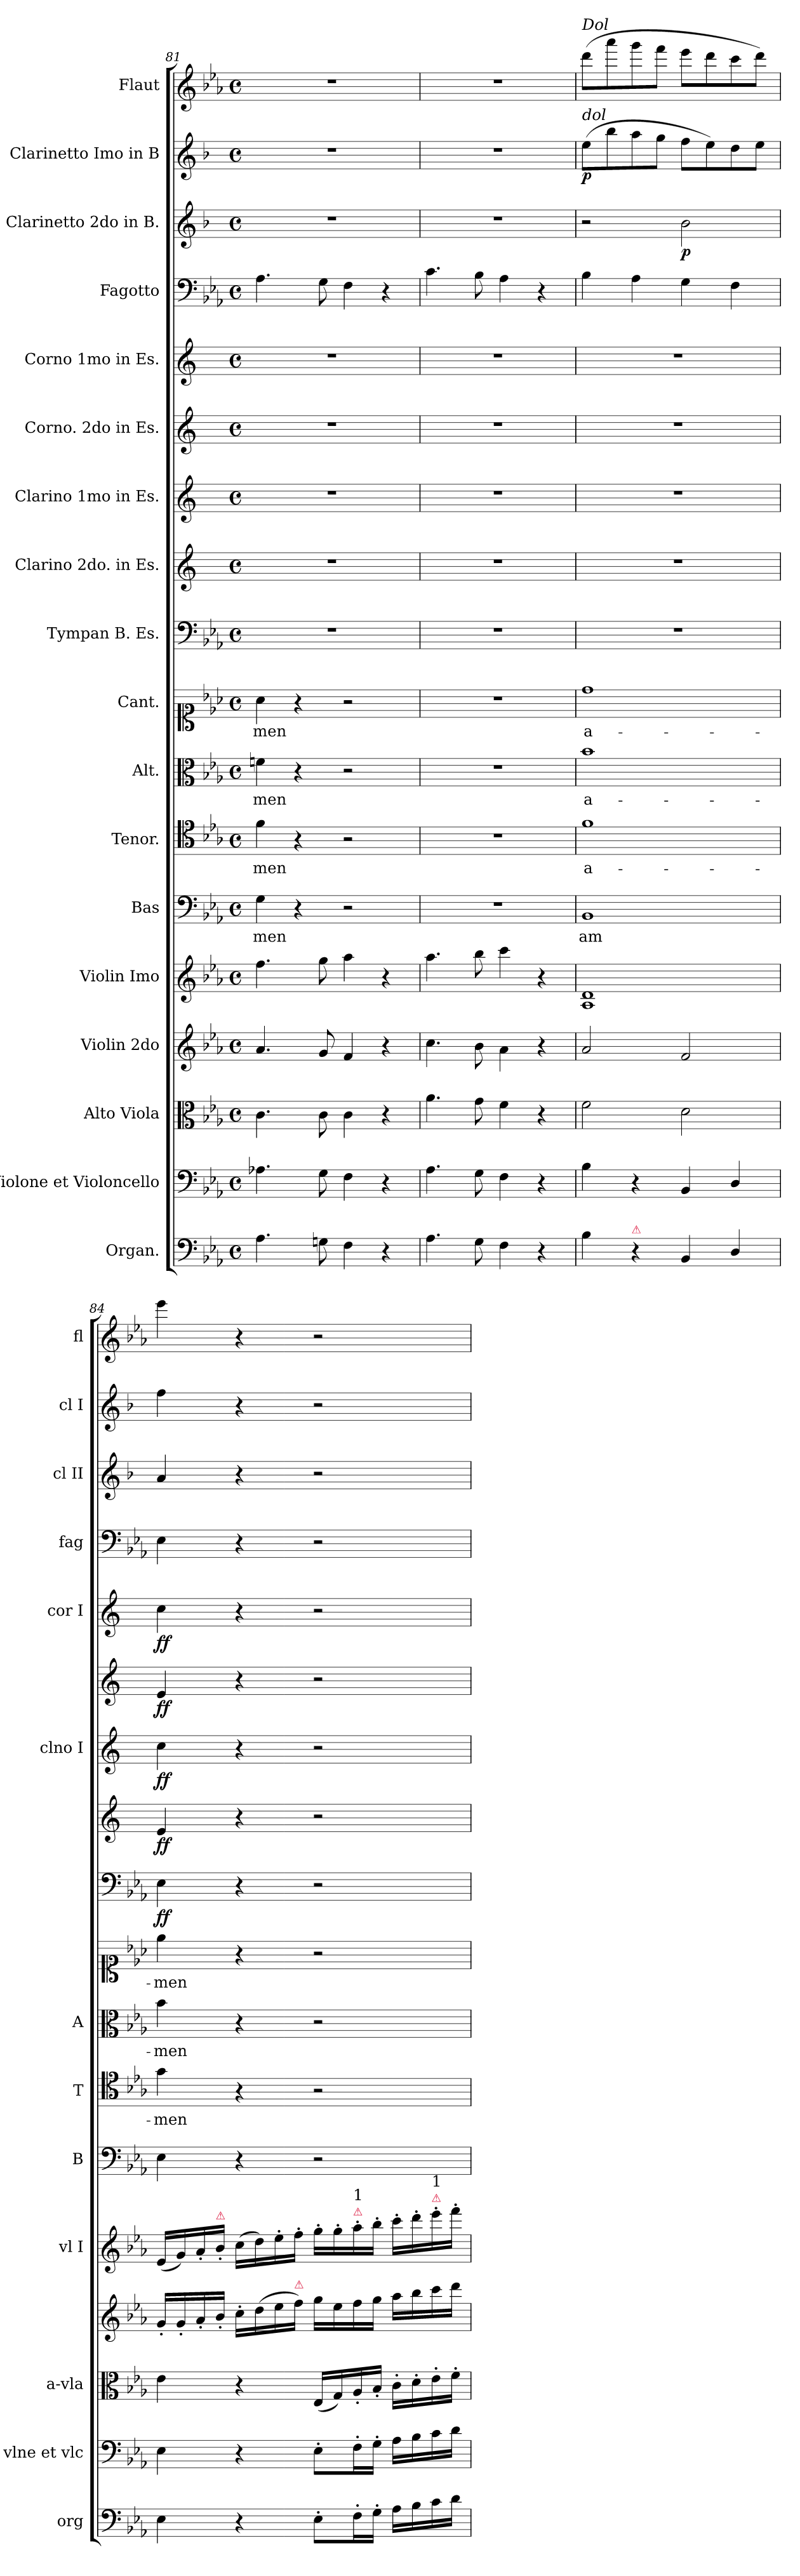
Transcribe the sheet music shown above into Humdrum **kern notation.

**kern	**kern	**kern	**kern	**kern	**kern	**text	**kern	**text	**kern	**text	**kern	**text	**kern	**dynam	**kern	**dynam	**kern	**dynam	**kern	**dynam	**kern	**dynam	**kern	**kern	**dynam	**kern	**dynam	**kern
*part18	*part17	*part16	*part15	*part14	*part13	*part13	*part12	*part12	*part11	*part11	*part10	*part10	*part9	*part9	*part8	*part8	*part7	*part7	*part6	*part6	*part5	*part5	*part4	*part3	*part3	*part2	*part2	*part1
*staff18	*staff17	*staff16	*staff15	*staff14	*staff13	*staff13	*staff12	*staff12	*staff11	*staff11	*staff10	*staff10	*staff9	*staff9	*staff8	*staff8	*staff7	*staff7	*staff6	*staff6	*staff5	*staff5	*staff4	*staff3	*staff3	*staff2	*staff2	*staff1
*I"Organ.	*I"Violone et Violoncello	*I"Alto Viola	*I"Violin 2do	*I"Violin Imo	*I"Bas	*	*I"Tenor.	*	*I"Alt.	*	*I"Cant.	*	*I"Tympan B. Es.	*	*I"Clarino 2do. in Es.	*	*I"Clarino 1mo in Es.	*	*I"Corno. 2do in Es.	*	*I"Corno 1mo in Es.	*	*I"Fagotto	*I"Clarinetto 2do in B.	*	*I"Clarinetto Imo in B	*	*I"Flaut
*I'org	*I'vlne et vlc	*I'a-vla	*	*I'vl I	*I'B	*	*I'T	*	*I'A	*	*	*	*	*	*	*	*I'clno I	*	*	*	*I'cor I	*	*I'fag	*I'cl II	*	*I'cl I	*	*I'fl
*clefF4	*clefF4	*clefC3	*clefG2	*clefG2	*clefF4	*	*clefC4	*	*clefC3	*	*clefC1	*	*clefF4	*	*clefG2	*	*clefG2	*	*clefG2	*	*clefG2	*	*clefF4	*clefG2	*	*clefG2	*	*clefG2
*	*	*	*	*	*	*	*	*	*	*	*	*	*	*	*ITrd-2c-3	*	*ITrd-2c-3	*	*ITrd5c9	*	*ITrd5c9	*	*	*ITrd1c2	*	*ITrd1c2	*	*
*k[b-e-a-]	*k[b-e-a-]	*k[b-e-a-]	*k[b-e-a-]	*k[b-e-a-]	*k[b-e-a-]	*	*k[b-e-a-]	*	*k[b-e-a-]	*	*k[b-e-a-]	*	*k[b-e-a-]	*	*k[b-e-a-]	*	*k[b-e-a-]	*	*k[b-e-a-]	*	*k[b-e-a-]	*	*k[b-e-a-]	*k[b-e-a-]	*	*k[b-e-a-]	*	*k[b-e-a-]
*E-:	*E-:	*E-:	*E-:	*E-:	*E-:	*	*E-:	*	*E-:	*	*E-:	*	*E-:	*	*E-:	*	*E-:	*	*E-:	*	*E-:	*	*E-:	*E-:	*	*E-:	*	*E-:
*M4/4	*M4/4	*M4/4	*M4/4	*M4/4	*M4/4	*	*M4/4	*	*M4/4	*	*M4/4	*	*M4/4	*	*M4/4	*	*M4/4	*	*M4/4	*	*M4/4	*	*M4/4	*M4/4	*	*M4/4	*	*M4/4
*met(c)	*met(c)	*met(c)	*met(c)	*met(c)	*met(c)	*	*met(c)	*	*met(c)	*	*met(c)	*	*met(c)	*	*met(c)	*	*met(c)	*	*met(c)	*	*met(c)	*	*met(c)	*met(c)	*	*met(c)	*	*met(c)
=81	=81	=81	=81	=81	=81	=81	=81	=81	=81	=81	=81	=81	=81	=81	=81	=81	=81	=81	=81	=81	=81	=81	=81	=81	=81	=81	=81	=81
4.A-\	4.A-X\	4.c\	4.a-/	4.ff\	4G\	-men	4f\	-men	4fn\	-men	4a-\	-men	1r	.	1r	.	1r	.	1r	.	1r	.	4.A-\	1r	.	1r	.	1r
.	.	.	.	.	4r	.	4r	.	4r	.	4r	.	.	.	.	.	.	.	.	.	.	.	.	.	.	.	.	.
8Gn\	8G\	8c\	8g/	8gg\	.	.	.	.	.	.	.	.	.	.	.	.	.	.	.	.	.	.	8G\	.	.	.	.	.
4F\	4F\	4c\	4f/	4aa-\	2r	.	2r	.	2r	.	2r	.	.	.	.	.	.	.	.	.	.	.	4F\	.	.	.	.	.
4r	4r	4r	4r	4r	.	.	.	.	.	.	.	.	.	.	.	.	.	.	.	.	.	.	4r	.	.	.	.	.
=82	=82	=82	=82	=82	=82	=82	=82	=82	=82	=82	=82	=82	=82	=82	=82	=82	=82	=82	=82	=82	=82	=82	=82	=82	=82	=82	=82	=82
4.A-\	4.A-\	4.a-\	4.cc\	4.aa-\	1r	.	1r	.	1r	.	1r	.	1r	.	1r	.	1r	.	1r	.	1r	.	4.c\	1r	.	1r	.	1r
8G\	8G\	8g\	8b-\	8bb-\	.	.	.	.	.	.	.	.	.	.	.	.	.	.	.	.	.	.	8B-\	.	.	.	.	.
4F\	4F\	4f\	4a-\	4ccc\	.	.	.	.	.	.	.	.	.	.	.	.	.	.	.	.	.	.	4A-\	.	.	.	.	.
4r	4r	4r	4r	4r	.	.	.	.	.	.	.	.	.	.	.	.	.	.	.	.	.	.	4r	.	.	.	.	.
=83	=83	=83	=83	=83	=83	=83	=83	=83	=83	=83	=83	=83	=83	=83	=83	=83	=83	=83	=83	=83	=83	=83	=83	=83	=83	=83	=83	=83
!	!	!	!	!	!	!	!	!	!	!	!	!	!	!	!	!	!	!	!	!	!	!	!	!	!	!	!	!LO:TX:a:i:t=Dol
!	!	!	!	!	!	!	!	!	!	!	!	!	!	!	!	!	!	!	!	!	!	!	!	!	!	!LO:TX:a:i:t=dol	!	!
4B-\	4B-\	2f\	2a-/	1A- 1d	1BB-	am	1f	a-	1b-	a-	1dd	a-	1r	.	1r	.	1r	.	1r	.	1r	.	4B-\	2r	.	(8dd\L	p	(8ddd\L
.	.	.	.	.	.	.	.	.	.	.	.	.	.	.	.	.	.	.	.	.	.	.	.	.	.	8aa-\	.	8aaa-\
!LO:TX:a:color=crimson:t=⚠	!	!	!	!	!	!	!	!	!	!	!	!	!	!	!	!	!	!	!	!	!	!	!	!	!	!	!	!
4r	4r	.	.	.	.	.	.	.	.	.	.	.	.	.	.	.	.	.	.	.	.	.	4A-\	.	.	8gg\	.	8ggg\
.	.	.	.	.	.	.	.	.	.	.	.	.	.	.	.	.	.	.	.	.	.	.	.	.	.	8ff\J	.	8fff\J
4BB-/	4BB-/	2d\	2f/	.	.	.	.	.	.	.	.	.	.	.	.	.	.	.	.	.	.	.	4G\	2a-\	p	8ee-\L	.	8eee-\L
.	.	.	.	.	.	.	.	.	.	.	.	.	.	.	.	.	.	.	.	.	.	.	.	.	.	8dd\)	.	8ddd\
4D/	4D/	.	.	.	.	.	.	.	.	.	.	.	.	.	.	.	.	.	.	.	.	.	4F\	.	.	8cc\	.	8ccc\
.	.	.	.	.	.	.	.	.	.	.	.	.	.	.	.	.	.	.	.	.	.	.	.	.	.	8dd\J	.	8ddd\J)
=84	=84	=84	=84	=84	=84	=84	=84	=84	=84	=84	=84	=84	=84	=84	=84	=84	=84	=84	=84	=84	=84	=84	=84	=84	=84	=84	=84	=84
4E-\	4E-\	4e-\	16g'/LL	(16e-/LL	4E-\	.	4g\	-men	4b-\	-men	4ee-\	-men	4E-\	ff	4g/	ff	4ee-\	ff	4G/	ff	4e-	ff	4E-\	4g/	.	4ee-\	.	4eee-\
.	.	.	16g'/	16g/)	.	.	.	.	.	.	.	.	.	.	.	.	.	.	.	.	.	.	.	.	.	.	.	.
.	.	.	16a-'/	16a-'/	.	.	.	.	.	.	.	.	.	.	.	.	.	.	.	.	.	.	.	.	.	.	.	.
!	!	!	!	!LO:TX:a:color=crimson:t=⚠	!	!	!	!	!	!	!	!	!	!	!	!	!	!	!	!	!	!	!	!	!	!	!	!
.	.	.	16b-'/JJ	16b-'/JJ	.	.	.	.	.	.	.	.	.	.	.	.	.	.	.	.	.	.	.	.	.	.	.	.
4r	4r	4r	16cc'\LL	(16cc\LL	4r	.	4r	.	4r	.	4r	.	4r	.	4r	.	4r	.	4r	.	4r	.	4r	4r	.	4r	.	4r
.	.	.	(16dd\	16dd\)	.	.	.	.	.	.	.	.	.	.	.	.	.	.	.	.	.	.	.	.	.	.	.	.
.	.	.	16ee-\	16ee-'\	.	.	.	.	.	.	.	.	.	.	.	.	.	.	.	.	.	.	.	.	.	.	.	.
!	!	!	!LO:TX:a:color=crimson:t=⚠	!	!	!	!	!	!	!	!	!	!	!	!	!	!	!	!	!	!	!	!	!	!	!	!	!
.	.	.	16ff\JJ)	16ff'\JJ	.	.	.	.	.	.	.	.	.	.	.	.	.	.	.	.	.	.	.	.	.	.	.	.
8E-'\L	8E-'\L	(16E-/LL	16gg\LL	16gg'\LL	2r	.	2r	.	2r	.	2r	.	2r	.	2r	.	2r	.	2r	.	2r	.	2r	2r	.	2r	.	2r
.	.	16G/)	16ee-\	16gg'\	.	.	.	.	.	.	.	.	.	.	.	.	.	.	.	.	.	.	.	.	.	.	.	.
!	!	!	!	!LO:TX:a:color=crimson:t=⚠	!	!	!	!	!	!	!	!	!	!	!	!	!	!	!	!	!	!	!	!	!	!	!	!
!	!	!	!	!LO:TX:a:t=1	!	!	!	!	!	!	!	!	!	!	!	!	!	!	!	!	!	!	!	!	!	!	!	!
16F'\L	16F'\L	16A-'/	16ff\	16aa-'\	.	.	.	.	.	.	.	.	.	.	.	.	.	.	.	.	.	.	.	.	.	.	.	.
16G'\JJ	16G'\JJ	16B-'/JJ	16gg\JJ	16bb-'\JJ	.	.	.	.	.	.	.	.	.	.	.	.	.	.	.	.	.	.	.	.	.	.	.	.
16A-\LL	16A-\LL	16c'\LL	16aa-\LL	16ccc'\LL	.	.	.	.	.	.	.	.	.	.	.	.	.	.	.	.	.	.	.	.	.	.	.	.
16B-\	16B-\	16d'\	16bb-\	16ddd'\	.	.	.	.	.	.	.	.	.	.	.	.	.	.	.	.	.	.	.	.	.	.	.	.
!	!	!	!	!LO:TX:a:color=crimson:t=⚠	!	!	!	!	!	!	!	!	!	!	!	!	!	!	!	!	!	!	!	!	!	!	!	!
!	!	!	!	!LO:TX:a:t=1	!	!	!	!	!	!	!	!	!	!	!	!	!	!	!	!	!	!	!	!	!	!	!	!
16c\	16c\	16e-'\	16ccc\	16eee-'\	.	.	.	.	.	.	.	.	.	.	.	.	.	.	.	.	.	.	.	.	.	.	.	.
16d\JJ	16d\JJ	16f'\JJ	16ddd\JJ	16fff'\JJ	.	.	.	.	.	.	.	.	.	.	.	.	.	.	.	.	.	.	.	.	.	.	.	.
=	=	=	=	=	=	=	=	=	=	=	=	=	=	=	=	=	=	=	=	=	=	=	=	=	=	=	=	=
*-	*-	*-	*-	*-	*-	*-	*-	*-	*-	*-	*-	*-	*-	*-	*-	*-	*-	*-	*-	*-	*-	*-	*-	*-	*-	*-	*-	*-
